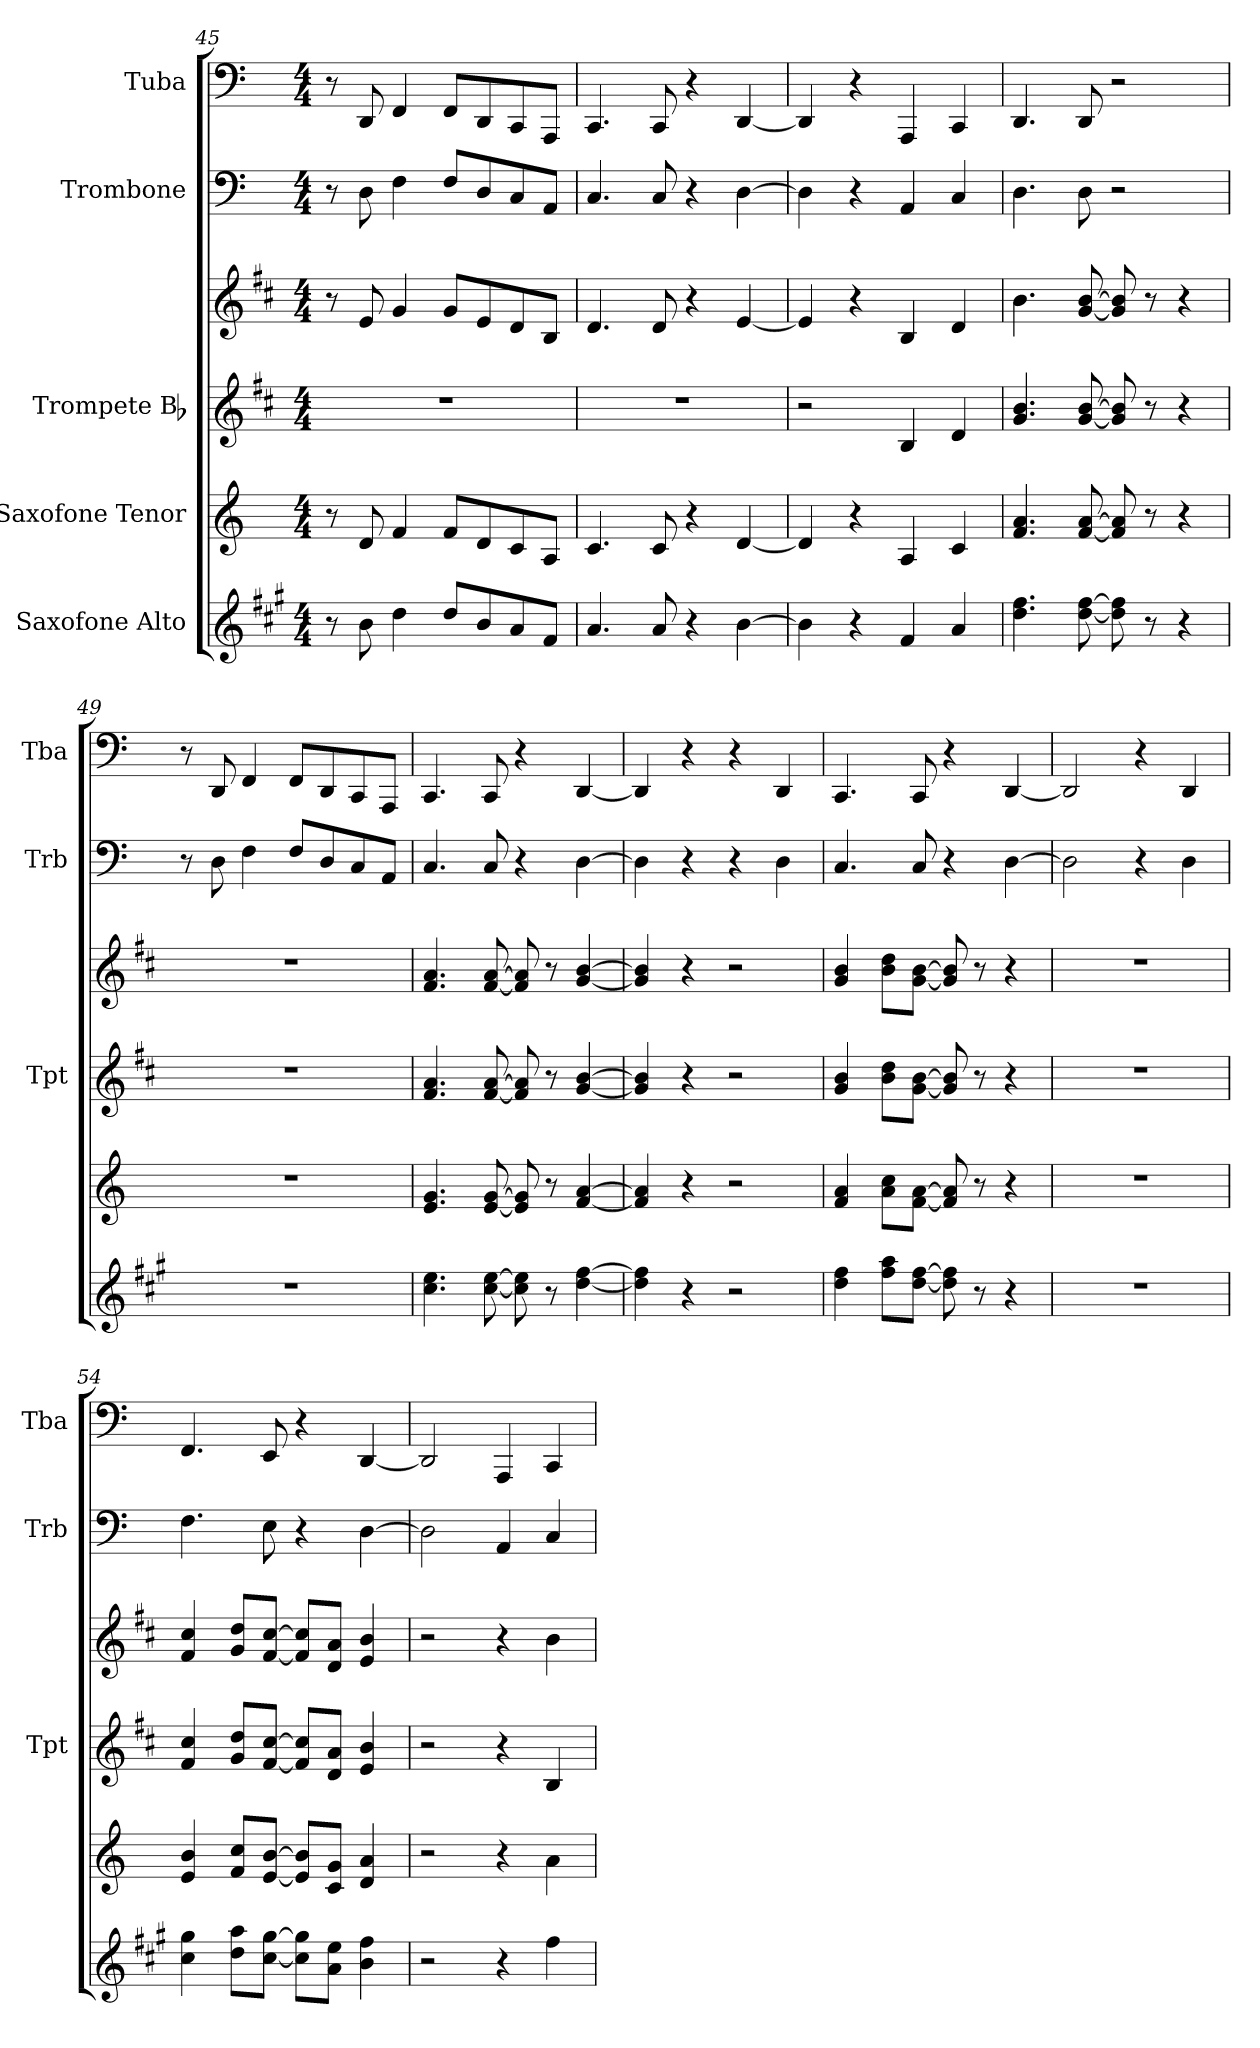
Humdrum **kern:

**kern	**kern	**kern	**kern	**kern	**kern
*part5	*part4	*part3	*part3	*part2	*part1
*staff6	*staff5	*staff4	*staff3	*staff2	*staff1
*I"Saxofone Alto	*I"Saxofone Tenor	*I"Trompete Bb	*	*I"Trombone	*I"Tuba
*	*	*I'Tpt	*	*I'Trb	*I'Tba
*clefG2	*clefG2	*clefG2	*clefG2	*clefF4	*clefF4
*ITrd5c9	*ITrd8c14	*ITrd1c2	*ITrd1c2	*	*
*k[]	*k[]	*k[]	*k[]	*k[]	*k[]
*M4/4	*M4/4	*M4/4	*M4/4	*M4/4	*M4/4
=45	=45	=45	=45	=45	=45
8r	8r	1r	8r	8r	8r
8d\	8D/	.	8d/	8D\	8DD/
4f\	4F/	.	4f/	4F\	4FF/
8f/L	8F/L	.	8f/L	8F/L	8FF/L
8d/	8D/	.	8d/	8D/	8DD/
8c/	8C/	.	8c/	8C/	8CC/
8A/J	8AA/J	.	8A/J	8AA/J	8AAA/J
=46	=46	=46	=46	=46	=46
4.c/	4.C/	1r	4.c/	4.C/	4.CC/
8c/	8C/	.	8c/	8C/	8CC/
4r	4r	.	4r	4r	4r
[4d\	[4D/	.	[4d/	[4D\	[4DD/
=47	=47	=47	=47	=47	=47
4d\]	4D/]	2r	4d/]	4D\]	4DD/]
4r	4r	.	4r	4r	4r
4A/	4AA/	4A/	4A/	4AA/	4AAA/
4c/	4C/	4c/	4c/	4C/	4CC/
=48	=48	=48	=48	=48	=48
4.f\ 4.a\	4.F/ 4.A/	4.f/ 4.a/	4.a\	4.D\	4.DD/
[8f\ [8a\	[8F/ [8A/	[8f/ [8a/	[8f/ [8a/	8D\	8DD/
8f\] 8a\]	8F/] 8A/]	8f/] 8a/]	8f/] 8a/]	2r	2r
8r	8r	8r	8r	.	.
4r	4r	4r	4r	.	.
=49	=49	=49	=49	=49	=49
1r	1r	1r	1r	8r	8r
.	.	.	.	8D\	8DD/
.	.	.	.	4F\	4FF/
.	.	.	.	8F/L	8FF/L
.	.	.	.	8D/	8DD/
.	.	.	.	8C/	8CC/
.	.	.	.	8AA/J	8AAA/J
=50	=50	=50	=50	=50	=50
4.e\ 4.g\	4.E/ 4.G/	4.e/ 4.g/	4.e/ 4.g/	4.C/	4.CC/
[8e\ [8g\	[8E/ [8G/	[8e/ [8g/	[8e/ [8g/	8C/	8CC/
8e\] 8g\]	8E/] 8G/]	8e/] 8g/]	8e/] 8g/]	4r	4r
8r	8r	8r	8r	.	.
[4f\ [4a\	[4F/ [4A/	[4f/ [4a/	[4f/ [4a/	[4D\	[4DD/
=51	=51	=51	=51	=51	=51
4f\] 4a\]	4F/] 4A/]	4f/] 4a/]	4f/] 4a/]	4D\]	4DD/]
4r	4r	4r	4r	4r	4r
2r	2r	2r	2r	4r	4r
.	.	.	.	4D\	4DD/
=52	=52	=52	=52	=52	=52
4f\ 4a\	4F/ 4A/	4f/ 4a/	4f/ 4a/	4.C/	4.CC/
8a\ 8cc\L	8A\ 8c\L	8a\ 8cc\L	8a\ 8cc\L	.	.
[8f\ [8a\J	[8F\ [8A\J	[8f\ [8a\J	[8f\ [8a\J	8C/	8CC/
8f\] 8a\]	8F/] 8A/]	8f/] 8a/]	8f/] 8a/]	4r	4r
8r	8r	8r	8r	.	.
4r	4r	4r	4r	[4D\	[4DD/
=53	=53	=53	=53	=53	=53
1r	1r	1r	1r	2D\]	2DD/]
.	.	.	.	4r	4r
.	.	.	.	4D\	4DD/
=54	=54	=54	=54	=54	=54
4e\ 4b\	4E/ 4B/	4e/ 4b/	4e/ 4b/	4.F\	4.FF/
8f\ 8cc\L	8F/ 8c/L	8f/ 8cc/L	8f/ 8cc/L	.	.
[8e\ [8b\J	[8E/ [8B/J	[8e/ [8b/J	[8e/ [8b/J	8E\	8EE/
8e\] 8b\]L	8E/] 8B/]L	8e/] 8b/]L	8e/] 8b/]L	4r	4r
8c\ 8g\J	8C/ 8G/J	8c/ 8g/J	8c/ 8g/J	.	.
4d\ 4a\	4D/ 4A/	4d/ 4a/	4d/ 4a/	[4D\	[4DD/
=55	=55	=55	=55	=55	=55
2r	2r	2r	2r	2D\]	2DD/]
4r	4r	4r	4r	4AA/	4AAA/
4a\	4A\	4A/	4a\	4C/	4CC/
=	=	=	=	=	=
*-	*-	*-	*-	*-	*-
